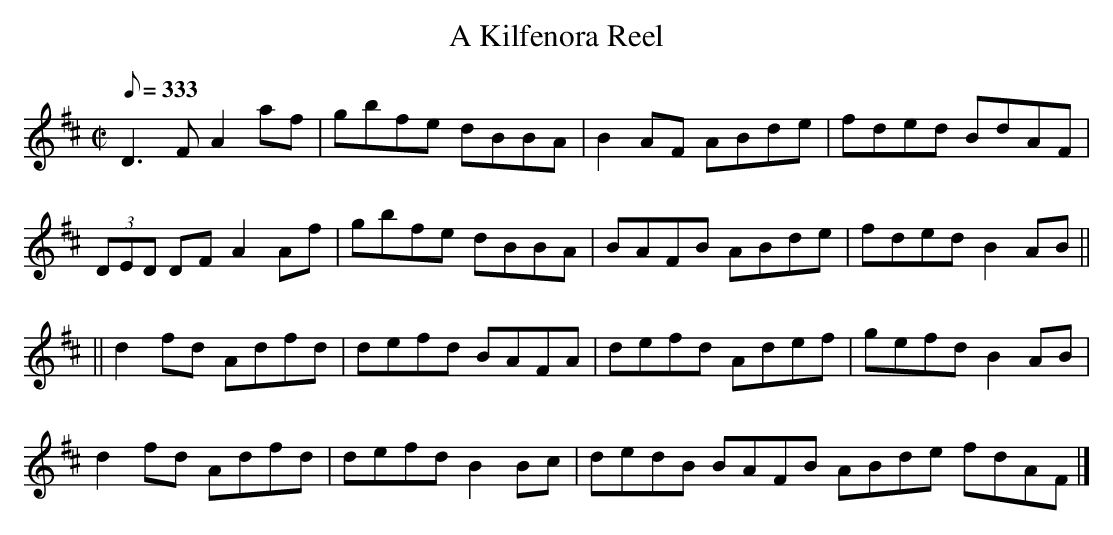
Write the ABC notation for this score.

X:1
T:A Kilfenora Reel
L:1/8
Q:333
M:C|
K:D
D3 F A2 af|gbfe dBBA|B2 AF ABde|fded BdAF|
(3DED DF A2 Af|gbfe dBBA|BAFB ABde|fded B2 AB||
||d2 fd Adfd|defd BAFA|defd Adef|gefd B2 AB|
d2 fd Adfd|defd B2 Bc|dedB BAFB ABde fdAF|]
